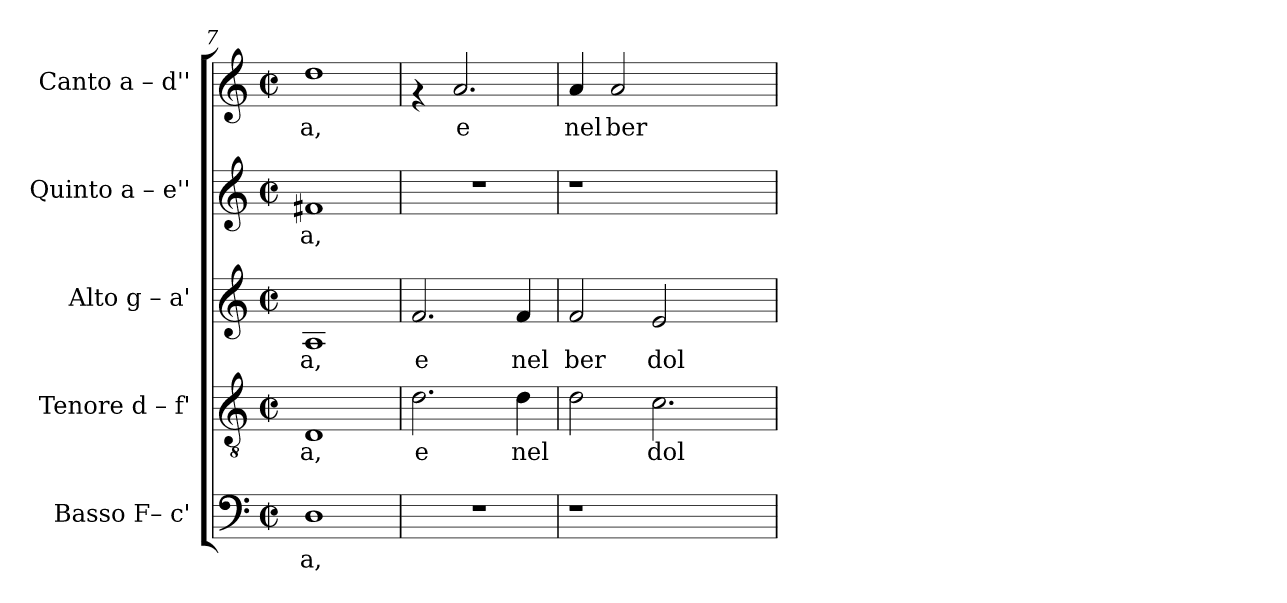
**kern	**text	**kern	**text	**kern	**text	**kern	**text	**kern	**text
*part5	*part5	*part4	*part4	*part3	*part3	*part2	*part2	*part1	*part1
*staff5	*staff5	*staff4	*staff4	*staff3	*staff3	*staff2	*staff2	*staff1	*staff1
*I"Basso  F– c'	*	*I"Tenore  d – f'	*	*I"Alto  g – a'	*	*I"Quinto  a – e''	*	*I"Canto  a – d''	*
*clefF4	*	*clefGv2	*	*clefG2	*	*clefG2	*	*clefG2	*
*k[]	*	*k[]	*	*k[]	*	*k[]	*	*k[]	*
*C:	*	*C:	*	*C:	*	*C:	*	*C:	*
*M2/2	*	*M2/2	*	*M2/2	*	*M2/2	*	*M2/2	*
*met(c|)	*	*met(c|)	*	*met(c|)	*	*met(c|)	*	*met(c|)	*
=7	=7	=7	=7	=7	=7	=7	=7	=7	=7
!	!LO:LY:b:cj	!	!LO:LY:b:rj	!	!LO:LY:b:rj	!	!LO:LY:b:rj	!	!LO:LY:b:rj
1D	a,	1D	-a,	1A	-a,	1f#X	-a,	1dd	a,
!!LO:PB:g=z
=8	=8	=8	=8	=8	=8	=8	=8	=8	=8
!	!	!	!LO:LY:b:rj	!	!LO:LY:b:rj	!	!	!	!
1r	.	2.d\	e	2.f/	e	1r	.	4rf	.
!	!	!	!	!	!	!	!	!	!LO:LY:b:rj
.	.	.	.	.	.	.	.	2.a/	e
!	!	!	!LO:LY:b:rj	!	!LO:LY:b:rj	!	!	!	!
.	.	4d\	nel	4f/	nel	.	.	.	.
=9	=9	=9	=9	=9	=9	=9	=9	=9	=9
!	!	!	!	!	!LO:LY:b:rj	!	!	!	!LO:LY:b:rj
1r	.	2d\	.	2f/	ber	1r	.	4a/	nel
!	!	!	!	!	!	!	!	!	!LO:LY:b:rj
.	.	.	.	.	.	.	.	2a/	ber
!	!	!	!LO:LY:b:rj	!	!LO:LY:b:rj	!	!	!	!
.	.	2.c\	dol	2e/	dol	.	.	.	.
.	.	.	.	.	.	.	.	2ryy	.
4ryy	.	.	.	4ryy	.	4ryy	.	.	.
=	=	=	=	=	=	=	=	=	=
*-	*-	*-	*-	*-	*-	*-	*-	*-	*-
